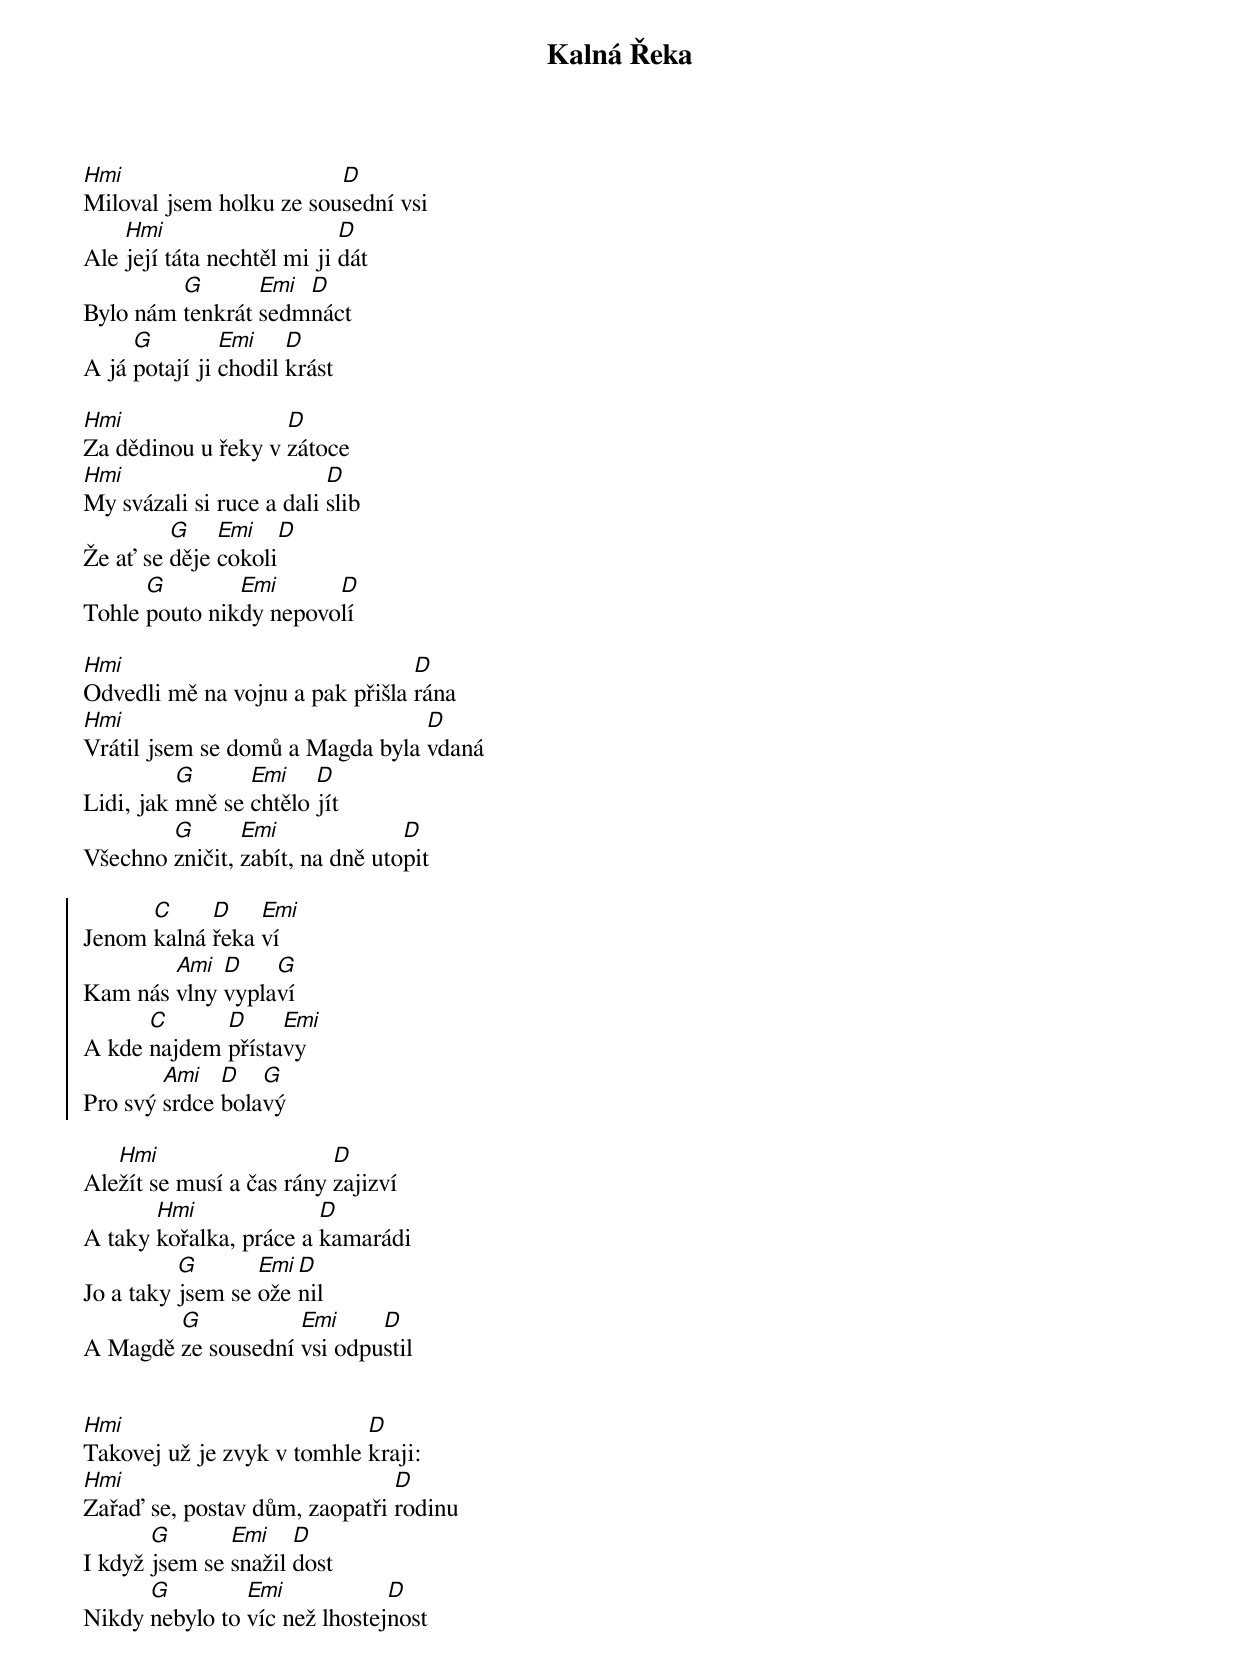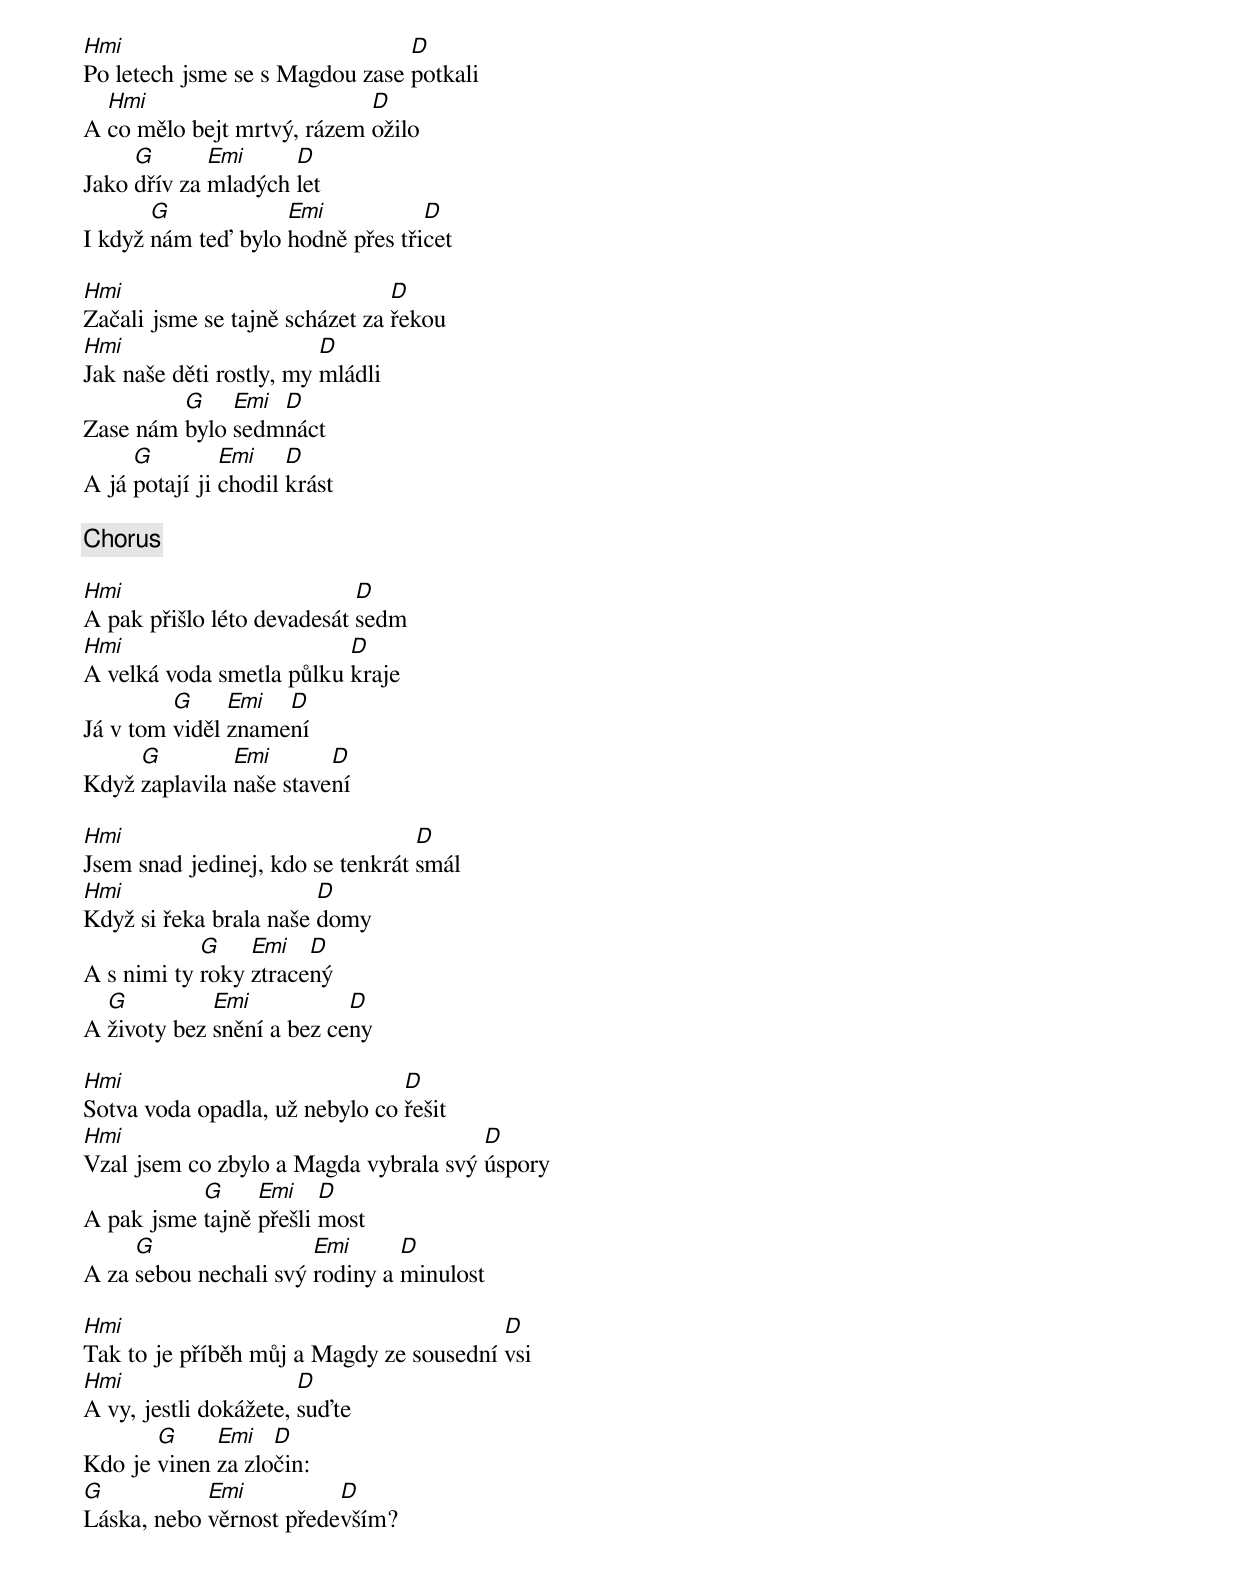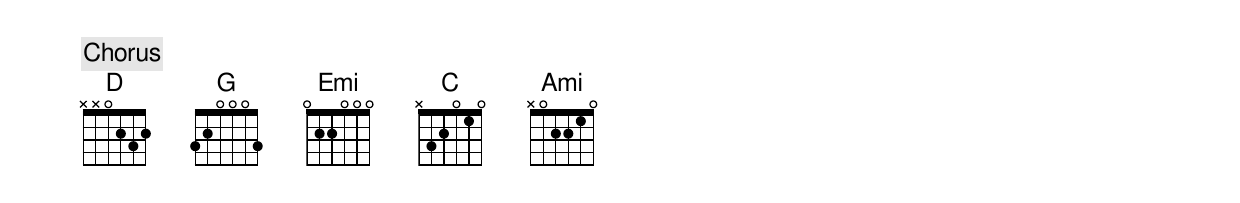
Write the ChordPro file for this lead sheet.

{title: Kalná Řeka}
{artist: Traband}
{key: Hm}
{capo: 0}
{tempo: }
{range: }
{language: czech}
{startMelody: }
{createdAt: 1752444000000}
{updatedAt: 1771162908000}
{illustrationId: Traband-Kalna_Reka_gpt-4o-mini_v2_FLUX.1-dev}
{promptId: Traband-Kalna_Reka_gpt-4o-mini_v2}

{start_of_verse}
[Hmi]Miloval jsem holku ze sou[D]sední vsi
Ale [Hmi]její táta nechtěl mi ji [D]dát
Bylo nám [G]tenkrát [Emi]sedm[D]náct
A já [G]potají ji [Emi]chodil [D]krást
{end_of_verse}

{start_of_verse}
[Hmi]Za dědinou u řeky v [D]zátoce
[Hmi]My svázali si ruce a dali [D]slib
Že ať se [G]děje [Emi]cokoli[D]
Tohle [G]pouto nik[Emi]dy nepovo[D]lí
{end_of_verse}

{start_of_verse}
[Hmi]Odvedli mě na vojnu a pak přišla [D]rána
[Hmi]Vrátil jsem se domů a Magda byla [D]vdaná
Lidi, jak [G]mně se [Emi]chtělo [D]jít
Všechno [G]zničit, [Emi]zabít, na dně uto[D]pit
{end_of_verse}

{start_of_chorus}
Jenom [C]kalná [D]řeka [Emi]ví
Kam nás [Ami]vlny [D]vypla[G]ví
A kde [C]najdem [D]přísta[Emi]vy
Pro svý [Ami]srdce [D]bola[G]vý
{end_of_chorus}

{start_of_verse}
Ale[Hmi]žít se musí a čas rány [D]zajizví
A taky [Hmi]kořalka, práce a [D]kamarádi
Jo a taky [G]jsem se [Emi]ože[D]nil
A Magdě [G]ze sousední [Emi]vsi odpu[D]stil
{end_of_verse}

{start_of_verse}

[Hmi]Takovej už je zvyk v tomhle [D]kraji:
[Hmi]Zařaď se, postav dům, zaopatři [D]rodinu
I když [G]jsem se [Emi]snažil [D]dost
Nikdy [G]nebylo to [Emi]víc než lhostej[D]nost
{end_of_verse}

{start_of_verse}

[Hmi]Po letech jsme se s Magdou zase [D]potkali
A [Hmi]co mělo bejt mrtvý, rázem [D]ožilo
Jako [G]dřív za [Emi]mladých [D]let
I když [G]nám teď bylo [Emi]hodně přes tři[D]cet
{end_of_verse}

{start_of_verse}
[Hmi]Začali jsme se tajně scházet za [D]řekou
[Hmi]Jak naše děti rostly, my [D]mládli
Zase nám [G]bylo [Emi]sedm[D]náct
A já [G]potají ji [Emi]chodil [D]krást
{end_of_verse}

{chorus}

{start_of_verse}
[Hmi]A pak přišlo léto devadesát [D]sedm
[Hmi]A velká voda smetla půlku [D]kraje
Já v tom [G]viděl [Emi]zname[D]ní
Když [G]zaplavila [Emi]naše stave[D]ní
{end_of_verse}

{start_of_verse}
[Hmi]Jsem snad jedinej, kdo se tenkrát [D]smál
[Hmi]Když si řeka brala naše [D]domy
A s nimi ty [G]roky [Emi]ztrace[D]ný
A [G]životy bez [Emi]snění a bez ce[D]ny
{end_of_verse}

{start_of_verse}
[Hmi]Sotva voda opadla, už nebylo co [D]řešit
[Hmi]Vzal jsem co zbylo a Magda vybrala svý [D]úspory
A pak jsme [G]tajně [Emi]přešli [D]most
A za [G]sebou nechali svý [Emi]rodiny a [D]minulost
{end_of_verse}

{start_of_verse}
[Hmi]Tak to je příběh můj a Magdy ze sousední [D]vsi
[Hmi]A vy, jestli dokážete, [D]suďte
Kdo je [G]vinen [Emi]za zlo[D]čin:
[G]Láska, nebo [Emi]věrnost přede[D]vším?
{end_of_verse}
{chorus}
